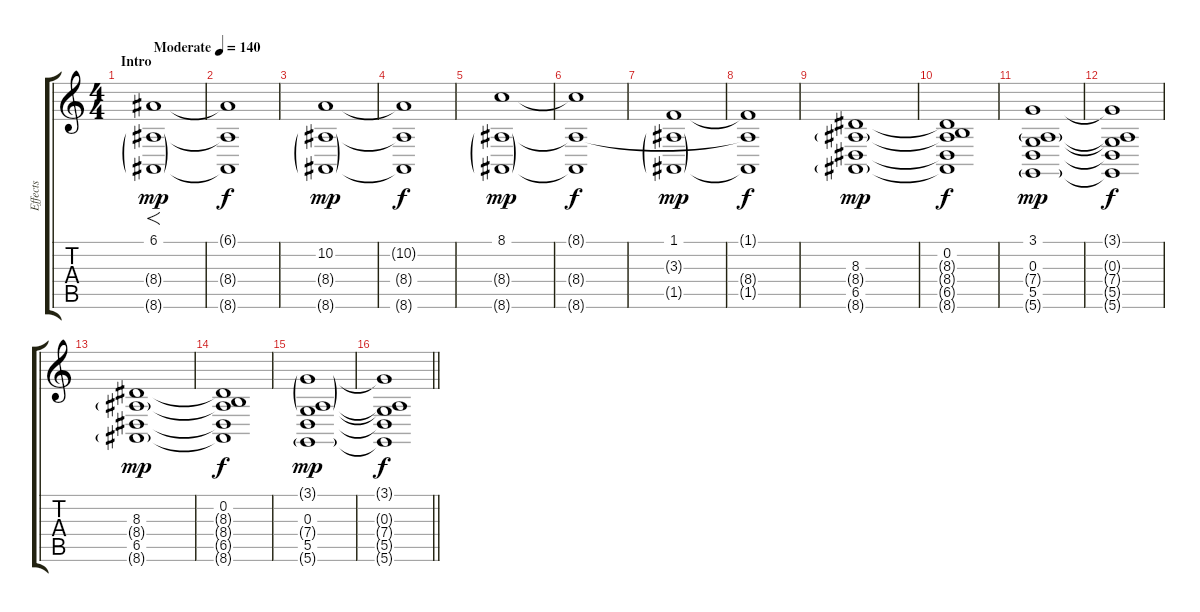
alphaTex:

\track ("Effects" "Effects") {instrument synthstrings1}
\staff {score tabs}
\tuning (E4 B3 G3 D3 A2 D2) {hide}
\ts (4 4)
\section ("" "Intro")
\tempo (140 "Moderate")
\clef g2
\ks c
(6.1 8.4{g} 8.6{g}).1{f dy mp volume 9 instrument synthstrings1} |
(6.1{t} 8.4{t} 8.6{t}).1{dy f} |
(10.2 8.4{g} 8.6{g}).1{dy mp} |
(10.2{t} 8.4{t} 8.6{t}).1{dy f} |
(8.1 8.4{g} 8.6{g}).1{dy mp} |
(8.1{t} 8.4{t} 8.6{t}).1{dy f} |
(1.1 3.3{g} 1.5{g}).1{dy mp} |
(1.1{t} 8.4{t} 1.5{t}).1{dy f} |
(8.3 8.4{g} 6.5 8.6{g}).1{dy mp volume 10} |
(0.2 8.3{t} 8.4{t} 6.5{t} 8.6{t}).1{dy f} |
(3.1 0.3 7.4{g} 5.5 5.6{g}).1{dy mp} |
(3.1{t} 0.3{t} 7.4{t} 5.5{t} 5.6{t}).1{dy f} |
(8.3 8.4{g} 6.5 8.6{g}).1{dy mp} |
(0.2 8.3{t} 8.4{t} 6.5{t} 8.6{t}).1{dy f} |
(3.1{g} 0.3 7.4{g} 5.5 5.6{g}).1{dy mp} |
\barLineRight lightlight
(3.1{t} 0.3{t} 7.4{t} 5.5{t} 5.6{t}).1{dy f}
